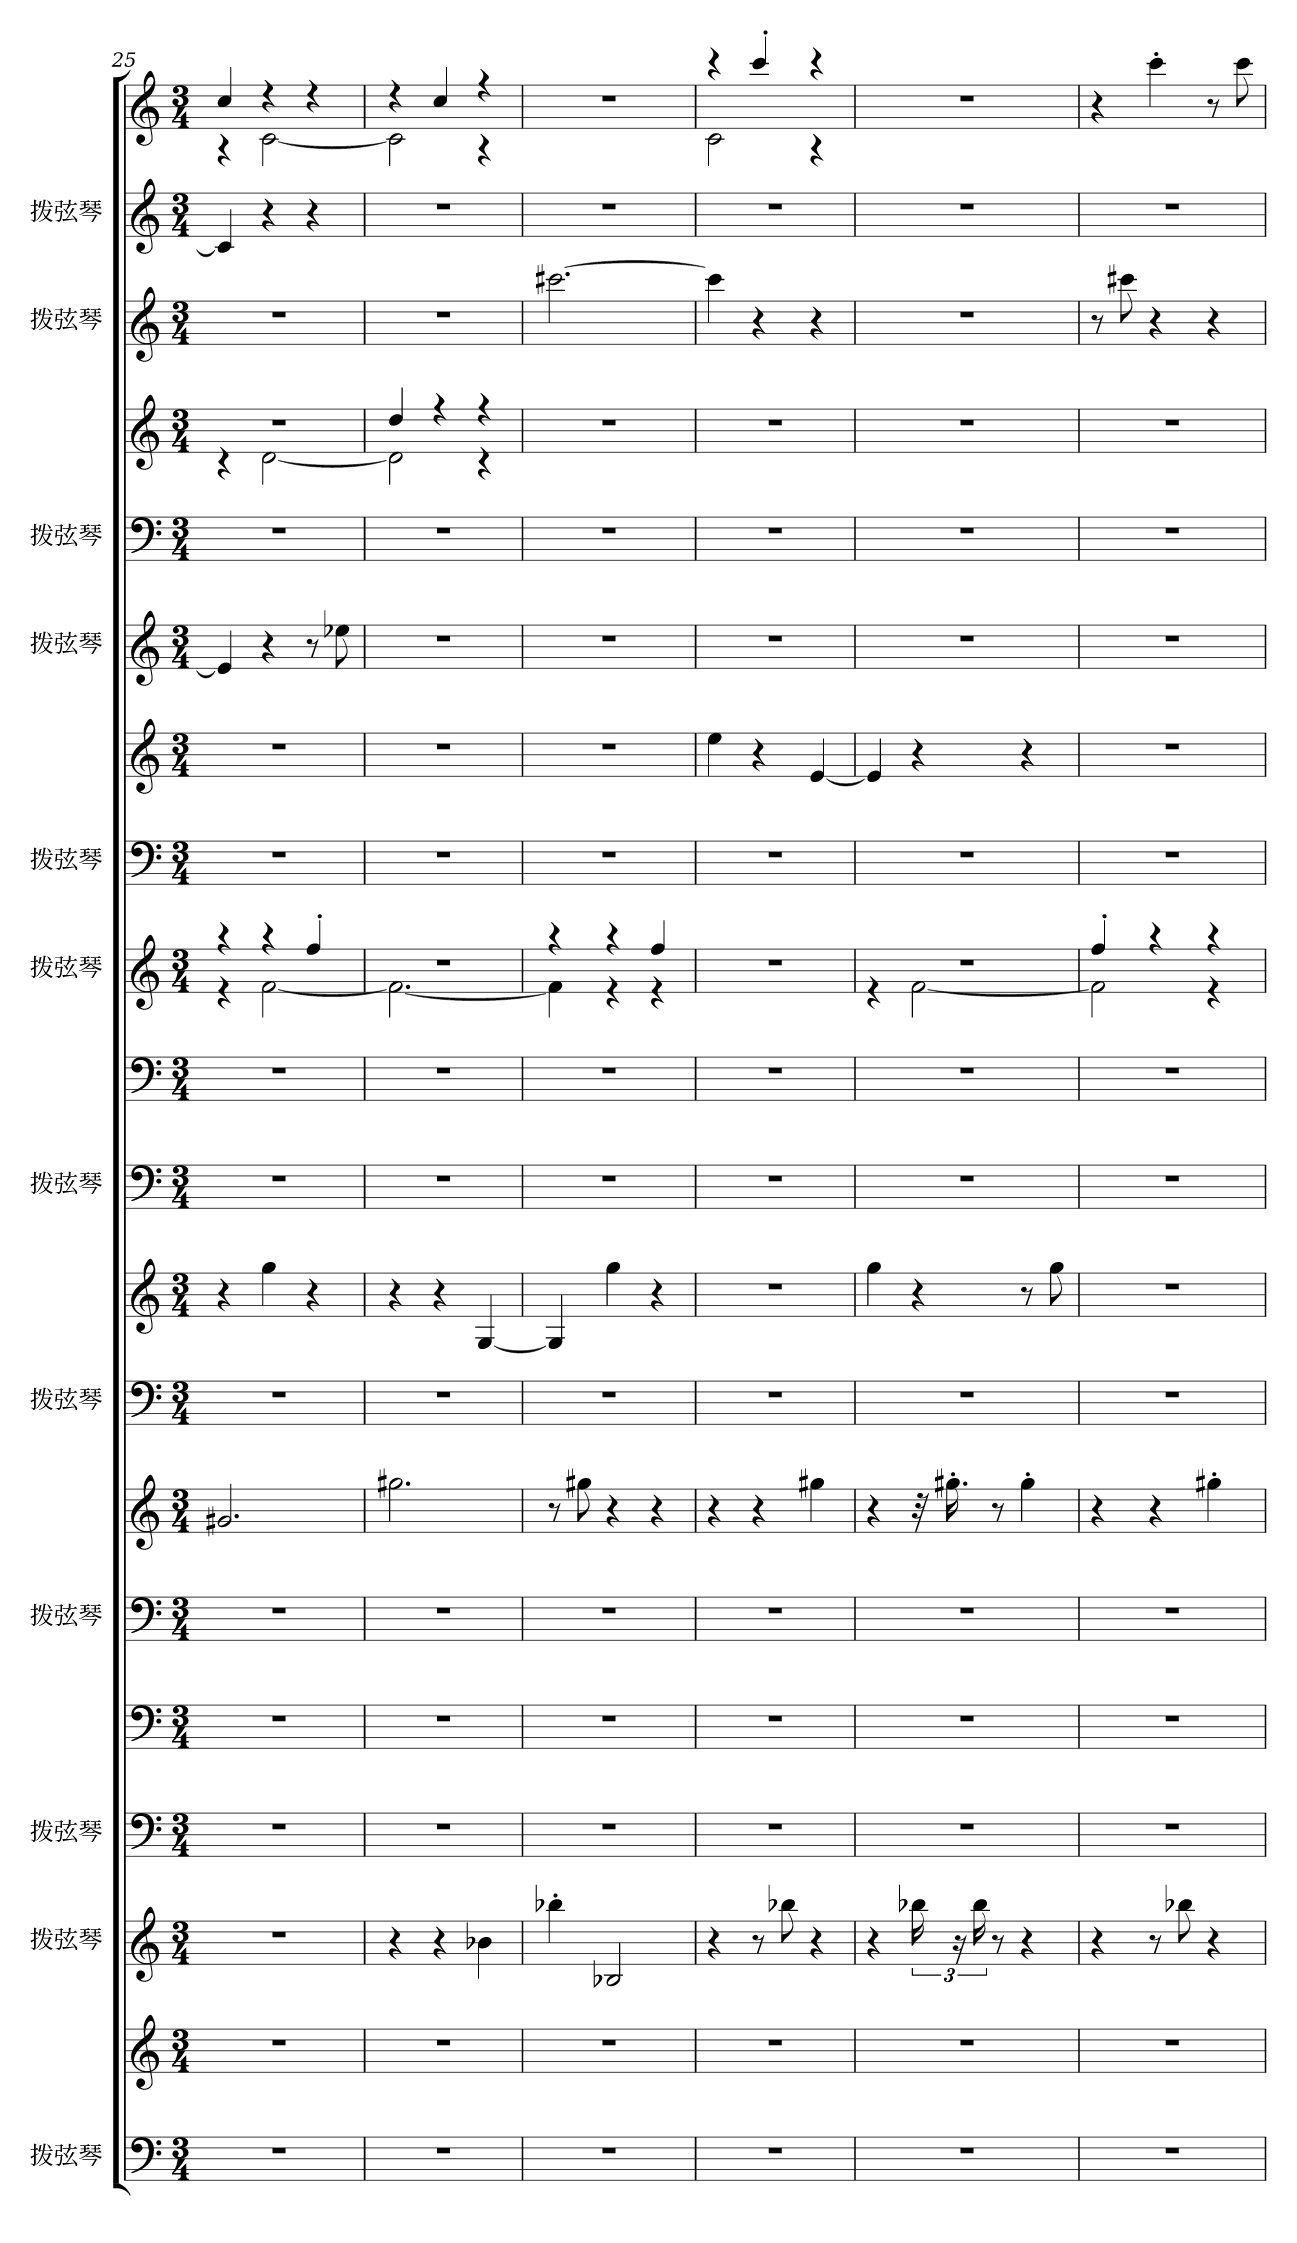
**kern	**kern	**kern	**kern	**kern	**kern	**kern	**kern	**kern	**kern	**kern	**kern	**kern	**kern	**kern	**kern	**kern	**kern	**kern	**kern
*part12	*part12	*part11	*part10	*part10	*part9	*part9	*part8	*part8	*part7	*part7	*part6	*part5	*part5	*part4	*part3	*part3	*part2	*part1	*part1
*staff20	*staff19	*staff18	*staff17	*staff16	*staff15	*staff14	*staff13	*staff12	*staff11	*staff10	*staff9	*staff8	*staff7	*staff6	*staff5	*staff4	*staff3	*staff2	*staff1
*I"拨弦琴	*	*I"拨弦琴	*I"拨弦琴	*	*I"拨弦琴	*	*I"拨弦琴	*	*I"拨弦琴	*	*I"拨弦琴	*I"拨弦琴	*	*I"拨弦琴	*I"拨弦琴	*	*I"拨弦琴	*I"拨弦琴	*
*clefF4	*clefG2	*clefG2	*clefF4	*clefF4	*clefF4	*clefG2	*clefF4	*clefG2	*clefF4	*clefF4	*clefG2	*clefF4	*clefG2	*clefG2	*clefF4	*clefG2	*clefG2	*clefG2	*clefG2
*k[]	*k[]	*k[]	*k[]	*k[]	*k[]	*k[]	*k[]	*k[]	*k[]	*k[]	*k[]	*k[]	*k[]	*k[]	*k[]	*k[]	*k[]	*k[]	*k[]
*M3/4	*M3/4	*M3/4	*M3/4	*M3/4	*M3/4	*M3/4	*M3/4	*M3/4	*M3/4	*M3/4	*M3/4	*M3/4	*M3/4	*M3/4	*M3/4	*M3/4	*M3/4	*M3/4	*M3/4
=25	=25	=25	=25	=25	=25	=25	=25	=25	=25	=25	=25	=25	=25	=25	=25	=25	=25	=25	=25
*	*	*	*	*	*	*	*	*	*	*	*^	*	*	*	*	*^	*	*	*^
2.r	2.r	2.r	2.r	2.r	2.r	2.g#X/	2.r	4r	2.r	2.r	4r	4r	2.r	2.r	4e-/]	2.r	2.r	4r	2.r	4c/]	4cc/	4r
.	.	.	.	.	.	.	.	4gg\	.	.	4r	[2f\	.	.	4r	.	.	[2d\	.	4r	4r	[2c\
.	.	.	.	.	.	.	.	4r	.	.	4ff'/	.	.	.	8r	.	.	.	.	4r	4r	.
.	.	.	.	.	.	.	.	.	.	.	.	.	.	.	8ee-X\	.	.	.	.	.	.	.
=26	=26	=26	=26	=26	=26	=26	=26	=26	=26	=26	=26	=26	=26	=26	=26	=26	=26	=26	=26	=26	=26	=26
2.r	2.r	4r	2.r	2.r	2.r	2.gg#X\	2.r	4r	2.r	2.r	2.r	2.f\_	2.r	2.r	2.r	2.r	4dd/	2d\]	2.r	2.r	4r	2c\]
.	.	4r	.	.	.	.	.	4r	.	.	.	.	.	.	.	.	4r	.	.	.	4cc/	.
.	.	4b-X\	.	.	.	.	.	[4G/	.	.	.	.	.	.	.	.	4r	4r	.	.	4r	4r
*	*	*	*	*	*	*	*	*	*	*	*	*	*	*	*	*	*v	*v	*	*	*v	*v
=27	=27	=27	=27	=27	=27	=27	=27	=27	=27	=27	=27	=27	=27	=27	=27	=27	=27	=27	=27	=27
2.r	2.r	4bb-X'\	2.r	2.r	2.r	8r	2.r	4G/]	2.r	2.r	4r	4f\]	2.r	2.r	2.r	2.r	2.r	[2.ccc#X\	2.r	2.r
.	.	.	.	.	.	8gg#X\	.	.	.	.	.	.	.	.	.	.	.	.	.	.
.	.	2B-X/	.	.	.	4r	.	4gg\	.	.	4r	4r	.	.	.	.	.	.	.	.
.	.	.	.	.	.	4r	.	4r	.	.	4ff/	4r	.	.	.	.	.	.	.	.
*	*	*	*	*	*	*	*	*	*	*	*v	*v	*	*	*	*	*	*	*	*
!!LO:PB:g=z
=28	=28	=28	=28	=28	=28	=28	=28	=28	=28	=28	=28	=28	=28	=28	=28	=28	=28	=28	=28
*	*	*	*	*	*	*	*	*	*	*	*	*	*	*	*	*	*	*	*^
2.r	2.r	4r	2.r	2.r	2.r	4r	2.r	2.r	2.r	2.r	2.r	2.r	4ee\	2.r	2.r	2.r	4ccc#\]	2.r	4r	2c\
.	.	8r	.	.	.	4r	.	.	.	.	.	.	4r	.	.	.	4r	.	4ccc'/	.
.	.	8bb-X\	.	.	.	.	.	.	.	.	.	.	.	.	.	.	.	.	.	.
.	.	4r	.	.	.	4gg#X\	.	.	.	.	.	.	[4e/	.	.	.	4r	.	4r	4r
*	*	*	*	*	*	*	*	*	*	*	*	*	*	*	*	*	*	*	*v	*v
=29	=29	=29	=29	=29	=29	=29	=29	=29	=29	=29	=29	=29	=29	=29	=29	=29	=29	=29	=29
*	*	*	*	*	*	*	*	*	*	*	*^	*	*	*	*	*	*	*	*
2.r	2.r	4r	2.r	2.r	2.r	4r	2.r	4gg\	2.r	2.r	2.r	4r	2.r	4e/]	2.r	2.r	2.r	2.r	2.r	2.r
.	.	24bb-X\	.	.	.	32r	.	4r	.	.	.	[2f\	.	4r	.	.	.	.	.	.
.	.	.	.	.	.	16.gg#X'\	.	.	.	.	.	.	.	.	.	.	.	.	.	.
.	.	24r	.	.	.	.	.	.	.	.	.	.	.	.	.	.	.	.	.	.
.	.	24bb-\	.	.	.	.	.	.	.	.	.	.	.	.	.	.	.	.	.	.
.	.	8r	.	.	.	8r	.	.	.	.	.	.	.	.	.	.	.	.	.	.
.	.	4r	.	.	.	4gg#'\	.	8r	.	.	.	.	.	4r	.	.	.	.	.	.
.	.	.	.	.	.	.	.	8gg\	.	.	.	.	.	.	.	.	.	.	.	.
=30	=30	=30	=30	=30	=30	=30	=30	=30	=30	=30	=30	=30	=30	=30	=30	=30	=30	=30	=30	=30
2.r	2.r	4r	2.r	2.r	2.r	4r	2.r	2.r	2.r	2.r	4ff'/	2f\]	2.r	2.r	2.r	2.r	2.r	8r	2.r	4r
.	.	.	.	.	.	.	.	.	.	.	.	.	.	.	.	.	.	8ccc#X\	.	.
.	.	8r	.	.	.	4r	.	.	.	.	4r	.	.	.	.	.	.	4r	.	4ccc'\
.	.	8bb-X\	.	.	.	.	.	.	.	.	.	.	.	.	.	.	.	.	.	.
.	.	4r	.	.	.	4gg#X'\	.	.	.	.	4r	4r	.	.	.	.	.	4r	.	8r
.	.	.	.	.	.	.	.	.	.	.	.	.	.	.	.	.	.	.	.	8ccc\
*	*	*	*	*	*	*	*	*	*	*	*v	*v	*	*	*	*	*	*	*	*
=	=	=	=	=	=	=	=	=	=	=	=	=	=	=	=	=	=	=	=
*-	*-	*-	*-	*-	*-	*-	*-	*-	*-	*-	*-	*-	*-	*-	*-	*-	*-	*-	*-
